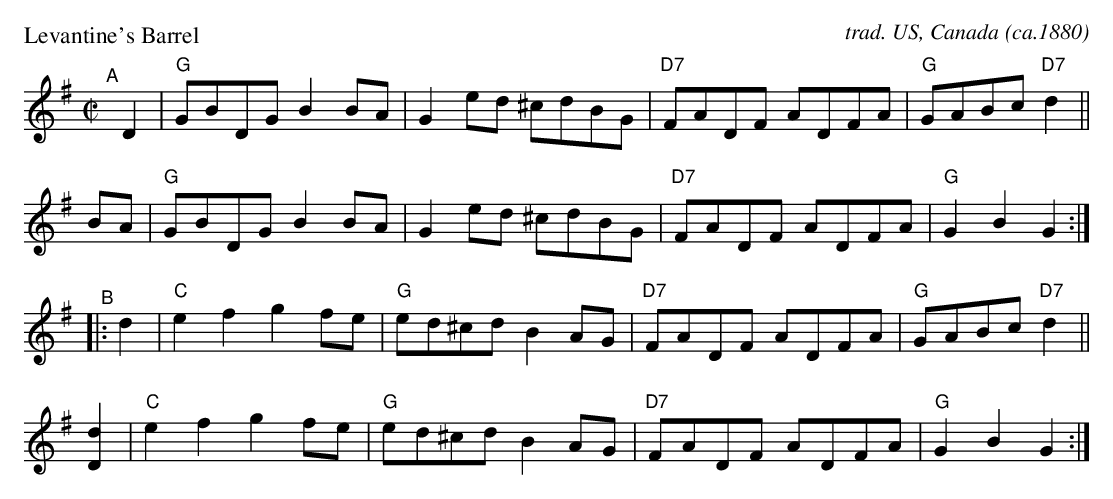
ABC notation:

X:1
P: Levantine's Barrel
C: trad. US, Canada
O: ca.1880
M: C|
L: 1/8
K: G
"^A"[|]\
D2 | "G"GBDG B2BA | G2ed ^cdBG | "D7"FADF ADFA | "G"GABc "D7"d2 ||
BA | "G"GBDG B2BA | G2ed ^cdBG | "D7"FADF ADFA | "G"G2B2 G2 :|
"^B"|:\
 d2    | "C"e2f2 g2fe | "G"ed^cd B2AG | "D7"FADF ADFA | "G"GABc "D7"d2 ||
[d2D2] | "C"e2f2 g2fe | "G"ed^cd B2AG | "D7"FADF ADFA | "G"G2B2 G2 :|
